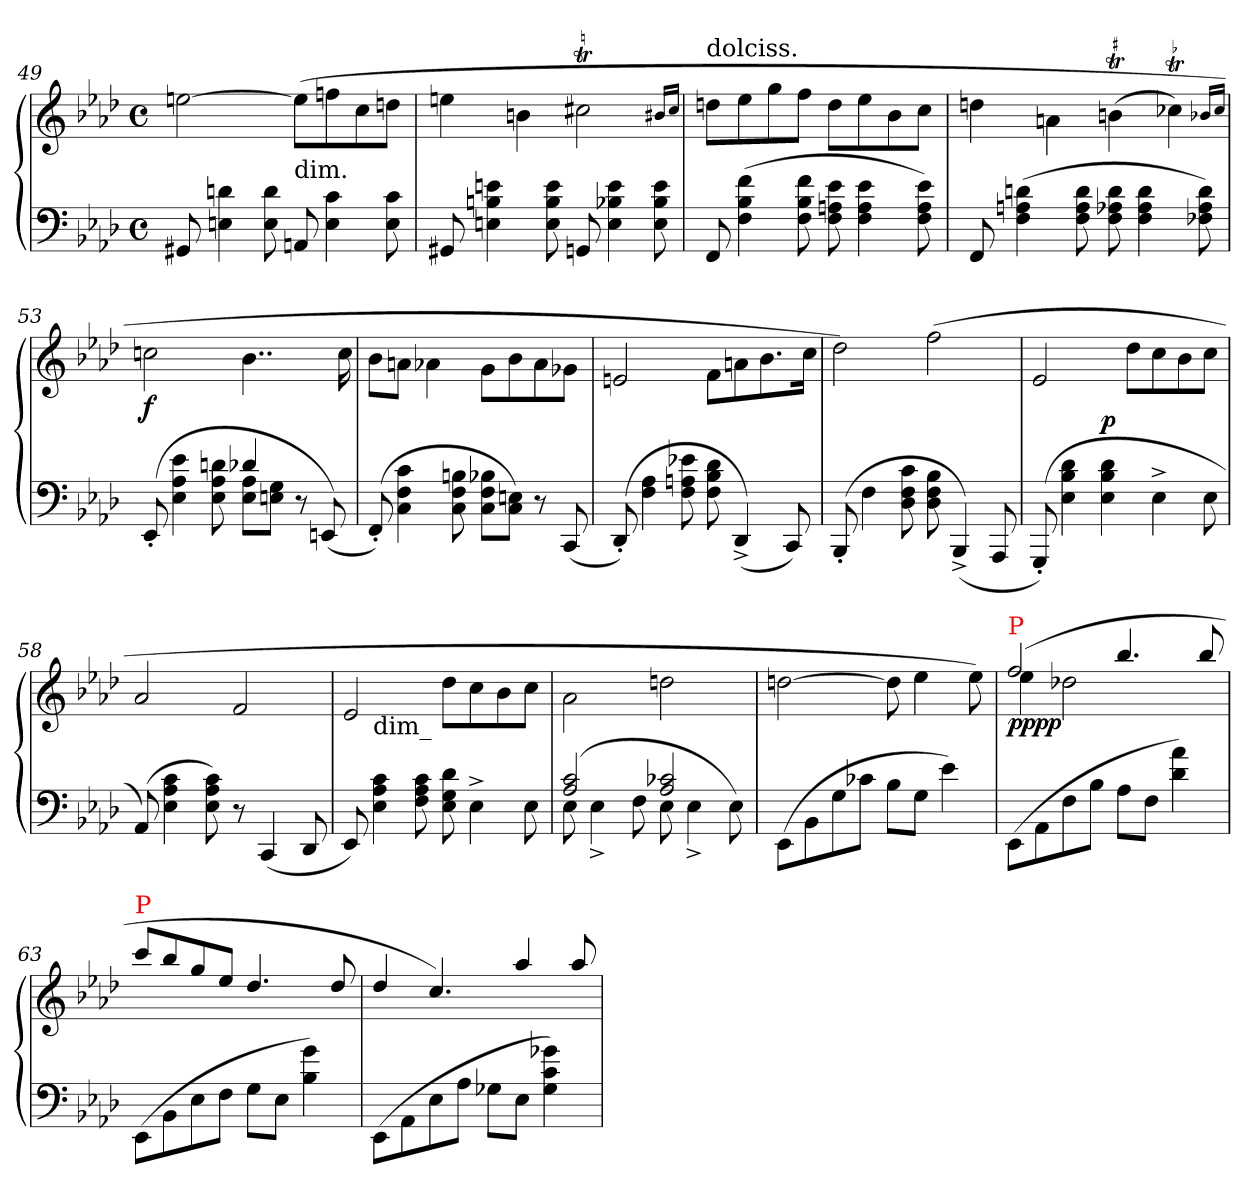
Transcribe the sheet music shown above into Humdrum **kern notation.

**kern	**kern	**dynam
*part1	*part1	*part1
*staff2	*staff1	*staff1/2
*clefF4	*clefG2	*
*k[b-e-a-d-]	*k[b-e-a-d-]	*
*M4/4	*M4/4	*
*met(c)	*met(c)	*
=49	=49	=49
8GG#X/	[2een\	.
4dn\ 4En\	.	.
8d\ 8E\	.	.
!	!LO:TX:c:t=dim.	!
8AAn/	(8ee\L]	.
4c\ 4E\	8ffn\	.
.	8cc\	.
8c\ 8E\	8ddn\J	.
=50	=50	=50
8GG#X/	4een\	.
4en\ 4Bn\ 4En\	.	.
.	4bn\	.
8e\ 8B\ 8E\	.	.
8GGn/	2cc#Xt\	.
4e\ 4B-X\ 4E\	.	.
8e\ 8B-\ 8E\	.	.
.	16qb#XTTT/LL	.
.	16qcc#/JJ	.
=51	=51	=51
!	!LO:TX:a:t=dolciss.	!
8FF/	8ddn\L	.
(>4f\ 4B-\ 4F\	8ee-\	.
.	8gg\	.
8f\ 8B-\ 8F\	8ff\J	.
8e-\ 8An\ 8F\	8dd\L	.
4e-\ 4A\ 4F\	8ee-\	.
.	8b-\	.
8e-\ 8A\ 8F\)	8cc\J	.
=52	=52	=52
8FF/	4ddn\	.
(>4dn\ 4An\ 4F\	.	.
.	4an\	.
8d\ 8A\ 8F\	.	.
!	!LO:TR:acc=#	!
8d\ 8A-X\ 8F\	(4bnT\	.
4d\ 4A-\ 4F\	.	.
!	!LO:TR:acc=-	!
.	4cc-XT\)	.
8d\ 8A-\ 8F-X\)	.	.
.	16qb-XTTT/LL	.
.	16qcc-/JJ	.
=53	=53	=53
*^	*	*
2ryy	(8EE-'/	2ccn\	f
.	4e-\ 4A-\ 4E-\	.	.
.	8dn\ 8A-\ 8E-\	.	.
4d-X/	8A-\ 8E-\L	4..b-\	.
.	8G\ 8En\J	.	.
4ryy	8r	.	.
.	(<8EEn/)	.	.
.	.	16cc\	.
*v	*v	*	*
=54	=54	=54
(>8FF'/)	8b-\L	.
4c\ 4F\ 4C\	8an\J	.
.	4a-X\	.
8Bn\ 8F\ 8C\	.	.
8B-X\ 8F\ 8C\L	8g\L	.
8En\ 8C\J)	8b-\	.
8r	8a-\	.
(<8CC/	8g-X\J	.
=55	=55	=55
(>8DD-'/)	2en/	.
4A-\ 4F\	.	.
8e-X\ 8An\ 8F\	.	.
8d-\ 8B-\ 8F\	8f/L	.
(<4DD-^>/)	8an\	.
.	8.b-\	.
8CC/)	.	.
.	16cc\Jk	.
=56	=56	=56
(8BBB-'/	2dd-\)	.
4F\	.	.
8c\ 8F\ 8D-\	.	.
8B-\ 8F\ 8D-\	(2ff\	.
(<4BBB-^>/)	.	.
8AAA-/	.	.
=57	=57	=57
*	*^	*
(8GGG'/)	2e-/	4.ryy	.
4d-\ 4B-\ 4E-\	.	.	.
4d-\ 4B-\ 4E-\	.	2ryy	p
.	8dd-\L	.	.
4E-^>\	8cc\	.	.
.	8b-\	.	.
8E-\	8cc\J	8ryy	.
*	*v	*v	*
=58	=58	=58
(>8AA-/)	2a-/	.
4c\ 4A-\ 4E-\	.	.
8c\ 8A-\ 8E-\)	.	.
8r	2f/	.
(<4CC/	.	.
8DD-/	.	.
=59	=59	=59
*	*^	*
8EE-/)	2e-/	8ryy	.
!	!	!LO:TX:b:t=dim_	!
4c\ 4A-\ 4E-\	.	2..ryy	.
8c\ 8A-\ 8F\	.	.	.
8d-\ 8G\ 8E-\	8dd-\L	.	.
4E-^>\	8cc\	.	.
.	8b-\	.	.
8E-\	8cc\J	.	.
*	*v	*v	*
=60	=60	=60
*^	*	*
(2c/ 2A-/	8E-\	2a-\	.
.	4E-^>\	.	.
.	8F\	.	.
2c-X/ 2A-/	8E-\	2ddn\	.
.	4E-^>\	.	.
.	8E-\)	.	.
*v	*v	*	*
=61	=61	=61
(>8EE-\L	[2ddn\	.
8BB-\	.	.
8G\	.	.
8c-X\J	.	.
8B-\L	8dd\]	.
8G\J	4ee-\	.
4e-\)	.	.
.	8ee-\)	.
=62	=62	=62
*	*^	*
!	!LO:TX:a:color=red:t=P	!	!
(>8EE-\L	(2ff/	4ee-\	pp pp
8AA-\	.	.	.
8F\	.	2dd-X\	.
8B-\J	.	.	.
8A-\L	4.bb-/	.	.
8F\J	.	.	.
4a-\ 4d-\)	.	4ryy	.
.	8bb-/	.	.
*	*v	*v	*
=63	=63	=63
!	!LO:TX:a:color=red:t=P	!
(>8EE-\L	8ccc/L	.
8BB-\	8bb-/	.
8E-\	8gg/	.
8F\J	8ee-/J	.
8G\L	4.dd-/	.
8E-\J	.	.
4g\ 4B-\)	.	.
.	8dd-/	.
=64	=64	=64
(>8EE-\L	4dd-/	.
8AA-\	.	.
8E-\	4.cc/)	.
8A-\J	.	.
8G-X\L	.	.
8E-\J	4aa-/	.
4g-X\ 4c\ 4G-\)	.	.
.	8aa-/	.
=	=	=
*-	*-	*-
